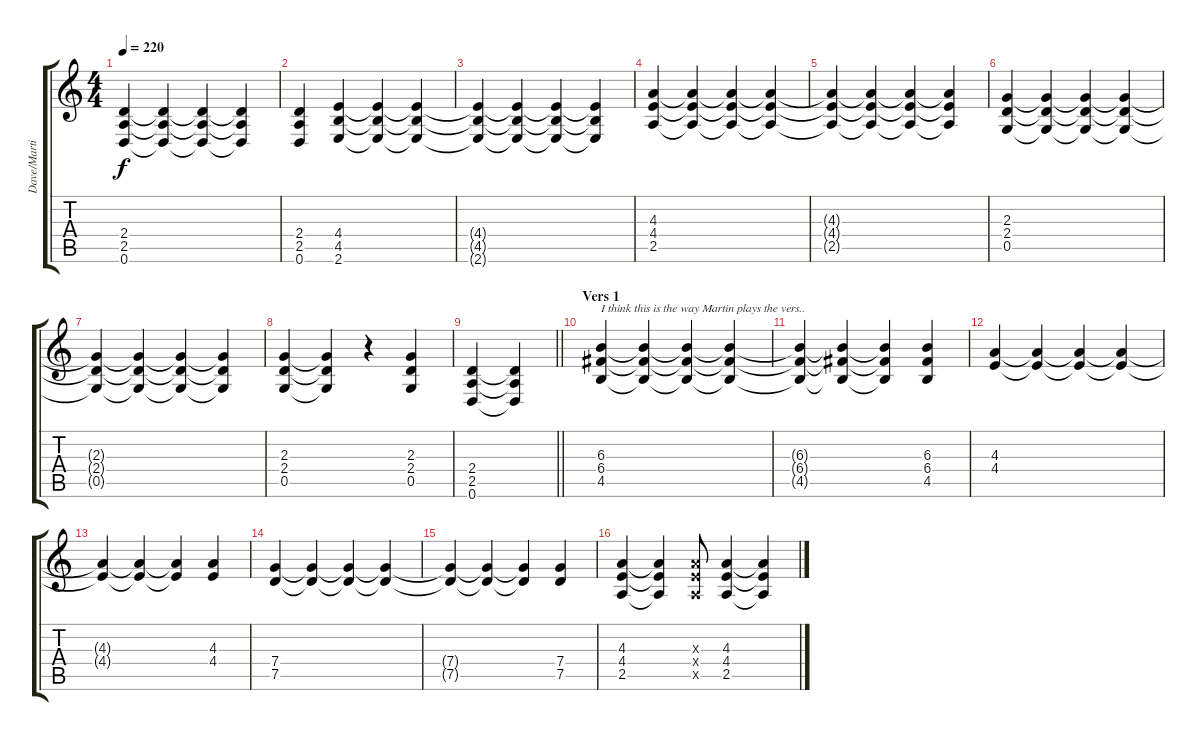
\track ("Dave/Martin (Guitar 1 Dist)" "Dave/Marti") {instrument distortionguitar}
\staff {score tabs}
\tuning (D4 A3 F3 C3 G2 D2) {hide}
\ts (4 4)
\tempo 220
\clef g2
\ks c
(2.4{t} 2.5{t} 0.6{t}).4{dy f} (2.4{t} 2.5{t} 0.6{t}).4 (2.4{t} 2.5{t} 0.6{t}).4 (2.4{t} 2.5{t} 0.6{t}).4 |
(2.4 2.5 0.6).4 (4.4 4.5 2.6).4 (4.4{t} 4.5{t} 2.6{t}).4 (4.4{t} 4.5{t} 2.6{t}).4 |
(4.4{t} 4.5{t} 2.6{t}).4 (4.4{t} 4.5{t} 2.6{t}).4 (4.4{t} 4.5{t} 2.6{t}).4 (4.4{t} 4.5{t} 2.6{t}).4 |
(4.3 4.4 2.5).4 (4.3{t} 4.4{t} 2.5{t}).4 (4.3{t} 4.4{t} 2.5{t}).4 (4.3{t} 4.4{t} 2.5{t}).4 |
(4.3{t} 4.4{t} 2.5{t}).4 (4.3{t} 4.4{t} 2.5{t}).4 (4.3{t} 4.4{t} 2.5{t}).4 (4.3{t} 4.4{t} 2.5{t}).4 |
(2.3 2.4 0.5).4 (2.3{t} 2.4{t} 0.5{t}).4 (2.3{t} 2.4{t} 0.5{t}).4 (2.3{t} 2.4{t} 0.5{t}).4 |
(2.3{t} 2.4{t} 0.5{t}).4 (2.3{t} 2.4{t} 0.5{t}).4 (2.3{t} 2.4{t} 0.5{t}).4 (2.3{t} 2.4{t} 0.5{t}).4 |
(2.3 2.4 0.5).4 (2.3{t} 2.4{t} 0.5{t}).4 r.4 (2.3 2.4 0.5).4 |
\barLineRight lightlight
(2.4 2.5 0.6).4 (2.4{t} 2.5{t} 0.6{t}).4 |
\section ("" "Vers 1")
(6.3 6.4 4.5).4{txt "I think this is the way Martin plays the vers.."} (6.3{t} 6.4{t} 4.5{t}).4 (6.3{t} 6.4{t} 4.5{t}).4 (6.3{t} 6.4{t} 4.5{t}).4 |
(6.3{t} 6.4{t} 4.5{t}).4 (6.3{t} 6.4{t} 4.5{t}).4 (6.3{t} 6.4{t} 4.5{t}).4 (6.3 6.4 4.5).4 |
(4.3 4.4).4 (4.3{t} 4.4{t}).4 (4.3{t} 4.4{t}).4 (4.3{t} 4.4{t}).4 |
(4.3{t} 4.4{t}).4 (4.3{t} 4.4{t}).4 (4.3{t} 4.4{t}).4 (4.3 4.4).4 |
(7.4 7.5).4 (7.4{t} 7.5{t}).4 (7.4{t} 7.5{t}).4 (7.4{t} 7.5{t}).4 |
(7.4{t} 7.5{t}).4 (7.4{t} 7.5{t}).4 (7.4{t} 7.5{t}).4 (7.4 7.5).4 |
(4.3 4.4 2.5).4 (4.3{t} 4.4{t} 2.5{t}).4 (4.3{x} 4.4{x} 2.5{x}).8 (4.3 4.4 2.5).4 (4.3{t} 4.4{t} 2.5{t}).4
